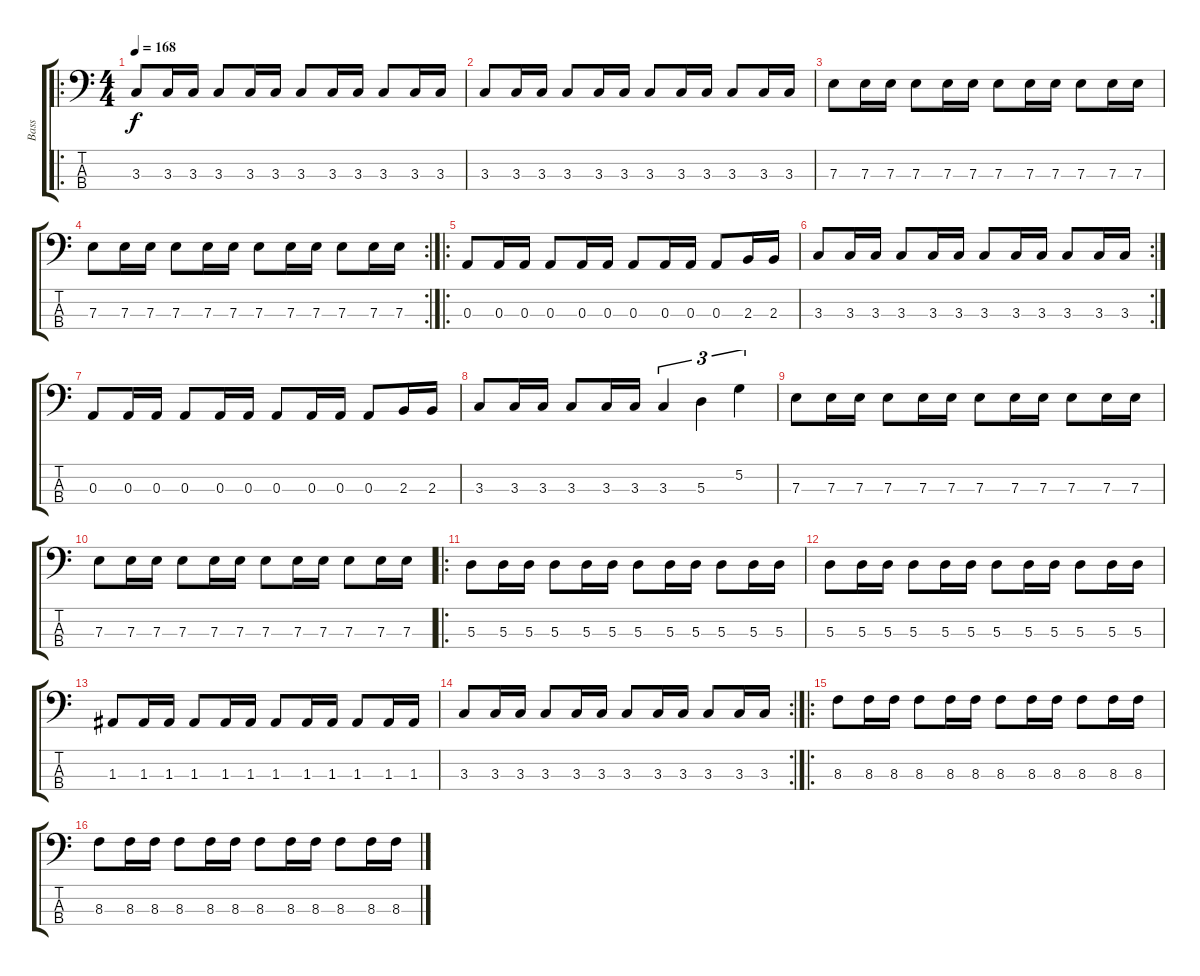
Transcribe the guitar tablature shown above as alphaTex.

\track ("Bass" "Bass") {instrument electricbassfinger}
\staff {score tabs}
\tuning (G2 D2 A1 E1) {hide}
\ro
\ts (4 4)
\tempo 168
\clef f4
\ks c
3.3.8{dy f} 3.3.16 3.3.16 3.3.8 3.3.16 3.3.16 3.3.8 3.3.16 3.3.16 3.3.8 3.3.16 3.3.16 |
3.3.8 3.3.16 3.3.16 3.3.8 3.3.16 3.3.16 3.3.8 3.3.16 3.3.16 3.3.8 3.3.16 3.3.16 |
7.3.8 7.3.16 7.3.16 7.3.8 7.3.16 7.3.16 7.3.8 7.3.16 7.3.16 7.3.8 7.3.16 7.3.16 |
\rc 2
7.3.8 7.3.16 7.3.16 7.3.8 7.3.16 7.3.16 7.3.8 7.3.16 7.3.16 7.3.8 7.3.16 7.3.16 |
\ro
0.3.8 0.3.16 0.3.16 0.3.8 0.3.16 0.3.16 0.3.8 0.3.16 0.3.16 0.3.8 2.3.16 2.3.16 |
\rc 2
3.3.8 3.3.16 3.3.16 3.3.8 3.3.16 3.3.16 3.3.8 3.3.16 3.3.16 3.3.8 3.3.16 3.3.16 |
0.3.8 0.3.16 0.3.16 0.3.8 0.3.16 0.3.16 0.3.8 0.3.16 0.3.16 0.3.8 2.3.16 2.3.16 |
3.3.8 3.3.16 3.3.16 3.3.8 3.3.16 3.3.16 3.3.4{tu (3 2)} 5.3.4{tu (3 2)} 5.2.4{tu (3 2)} |
7.3.8 7.3.16 7.3.16 7.3.8 7.3.16 7.3.16 7.3.8 7.3.16 7.3.16 7.3.8 7.3.16 7.3.16 |
7.3.8 7.3.16 7.3.16 7.3.8 7.3.16 7.3.16 7.3.8 7.3.16 7.3.16 7.3.8 7.3.16 7.3.16 |
\ro
5.3.8 5.3.16 5.3.16 5.3.8 5.3.16 5.3.16 5.3.8 5.3.16 5.3.16 5.3.8 5.3.16 5.3.16 |
5.3.8 5.3.16 5.3.16 5.3.8 5.3.16 5.3.16 5.3.8 5.3.16 5.3.16 5.3.8 5.3.16 5.3.16 |
1.3.8 1.3.16 1.3.16 1.3.8 1.3.16 1.3.16 1.3.8 1.3.16 1.3.16 1.3.8 1.3.16 1.3.16 |
\rc 2
3.3.8 3.3.16 3.3.16 3.3.8 3.3.16 3.3.16 3.3.8 3.3.16 3.3.16 3.3.8 3.3.16 3.3.16 |
\ro
8.3.8 8.3.16 8.3.16 8.3.8 8.3.16 8.3.16 8.3.8 8.3.16 8.3.16 8.3.8 8.3.16 8.3.16 |
8.3.8 8.3.16 8.3.16 8.3.8 8.3.16 8.3.16 8.3.8 8.3.16 8.3.16 8.3.8 8.3.16 8.3.16
